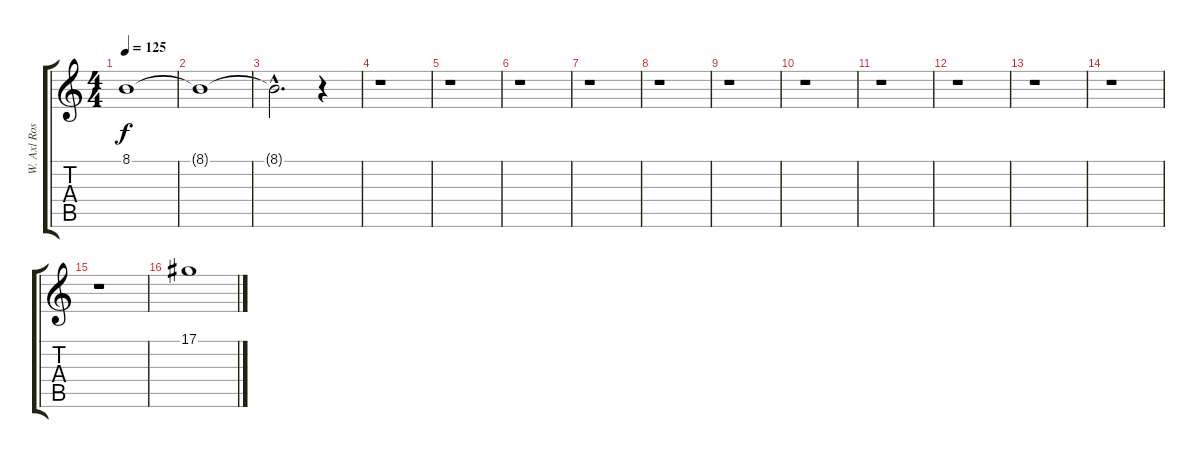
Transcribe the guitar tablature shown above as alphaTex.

\track ("W. Axl Rose" "W. Axl Ros") {instrument ocarina}
\staff {score tabs}
\tuning (Eb4 Bb3 Gb3 Db3 Ab2 Eb2) {hide}
\ts (4 4)
\tempo 125
\clef g2
\ks c
8.1{t}.1{dy f} |
8.1{t}.1 |
8.1{hac t}.2{d} r.4 |
r.1 |
r.1 |
r.1 |
r.1 |
r.1 |
r.1 |
r.1 |
r.1 |
r.1 |
r.1 |
r.1 |
r.1 |
17.1.1
